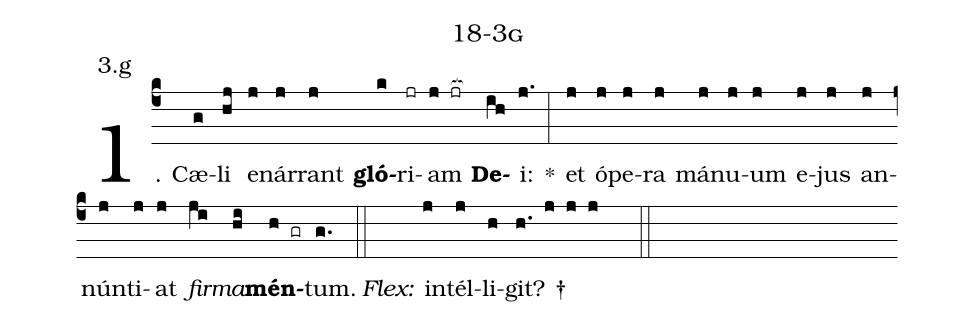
name: 18-3g;
annotation: 3.g;
%%
(c4)1. Cæ(g)li(hj) e(j)nár(j)rant(j) <b>gló</b>(k)ri(jr)am(j jr[ocb:1{]) <b>De</b>(ih[ocb:0}])i:(j.) *(:) et(j) ó(j)pe(j)ra(j) má(j)nu(j)um(j) e(j)jus(j) an(j)nún(j)ti(j)at(j) <i>fir</i>(ji)<i>ma</i>(hi)<b>mén</b>(h gr)tum.(g.) (::)
<i>Flex:</i>()  in(j)tél(j)li(h)git? †(h. j j j  ::)
